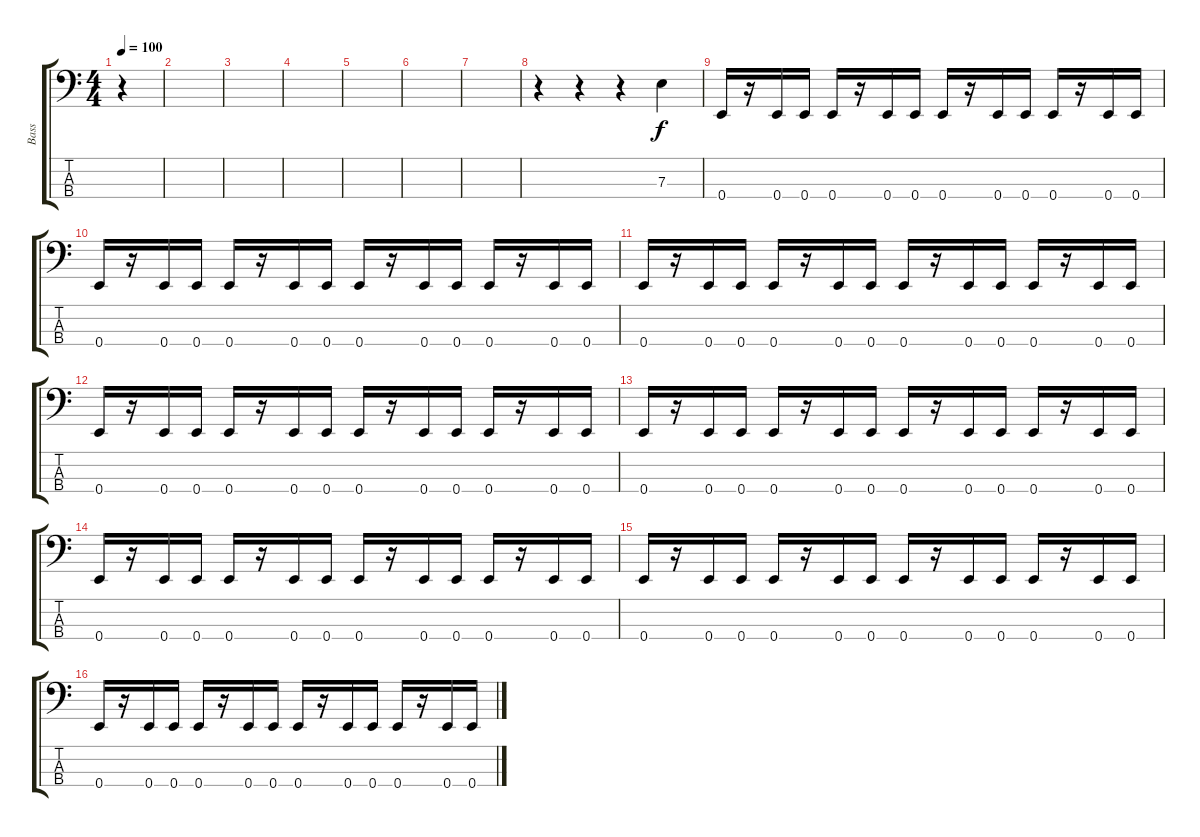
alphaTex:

\track ("Bass" "Bass") {instrument electricbassfinger}
\staff {score tabs}
\tuning (G2 D2 A1 E1) {hide}
\ts (4 4)
\tempo 100
\clef f4
\ks c
r.4{dy f instrument electricbassfinger} |
|
|
|
|
|
|
r.4 r.4 r.4 7.3.4 |
0.4.16 r.16 0.4.16 0.4.16 0.4.16 r.16 0.4.16 0.4.16 0.4.16 r.16 0.4.16 0.4.16 0.4.16 r.16 0.4.16 0.4.16 |
0.4.16 r.16 0.4.16 0.4.16 0.4.16 r.16 0.4.16 0.4.16 0.4.16 r.16 0.4.16 0.4.16 0.4.16 r.16 0.4.16 0.4.16 |
0.4.16 r.16 0.4.16 0.4.16 0.4.16 r.16 0.4.16 0.4.16 0.4.16 r.16 0.4.16 0.4.16 0.4.16 r.16 0.4.16 0.4.16 |
0.4.16 r.16 0.4.16 0.4.16 0.4.16 r.16 0.4.16 0.4.16 0.4.16 r.16 0.4.16 0.4.16 0.4.16 r.16 0.4.16 0.4.16 |
0.4.16 r.16 0.4.16 0.4.16 0.4.16 r.16 0.4.16 0.4.16 0.4.16 r.16 0.4.16 0.4.16 0.4.16 r.16 0.4.16 0.4.16 |
0.4.16 r.16 0.4.16 0.4.16 0.4.16 r.16 0.4.16 0.4.16 0.4.16 r.16 0.4.16 0.4.16 0.4.16 r.16 0.4.16 0.4.16 |
0.4.16 r.16 0.4.16 0.4.16 0.4.16 r.16 0.4.16 0.4.16 0.4.16 r.16 0.4.16 0.4.16 0.4.16 r.16 0.4.16 0.4.16 |
0.4.16 r.16 0.4.16 0.4.16 0.4.16 r.16 0.4.16 0.4.16 0.4.16 r.16 0.4.16 0.4.16 0.4.16 r.16 0.4.16 0.4.16
